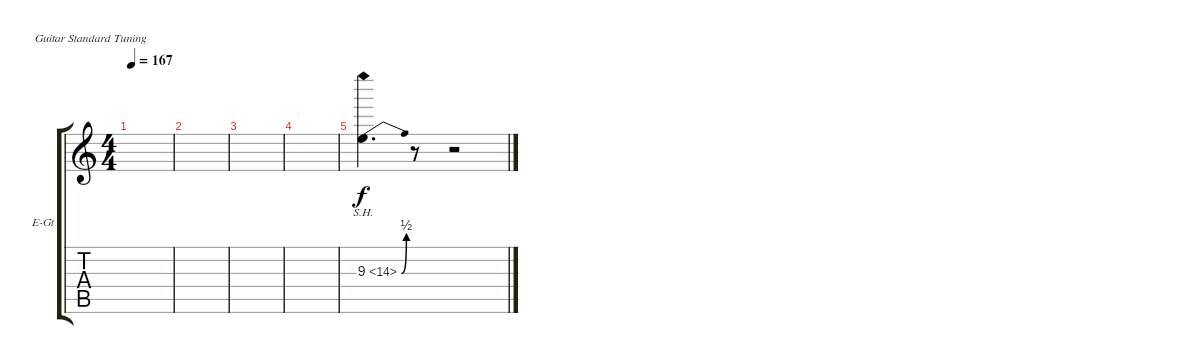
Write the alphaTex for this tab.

\bracketExtendMode groupsimilarinstruments
\firstSystemTrackNameOrientation horizontal
\otherSystemsTrackNameOrientation horizontal
\track ("Lead harmonics doubling" "E-Gt") {instrument distortionguitar}
\staff {score tabs}
\tuning (E4 B3 G3 D3 A2 E2)
\ts (4 4)
\tempo 167
\clef g2
\scale
0.333333
\ks c
|
\scale
0.333333 |
\scale
0.333333 |
\scale
0.333333 |
\scale
0.333333 9.3{be (bend 0 0 60 2) sh 5}.4{d} r.8 r.2 |
\scale
0.333333 |
\scale
0.333333 |
\scale
0.333333 |
\scale
0.333333 |
\scale
0.333333 |
\scale
0.333333 |
\scale
0.333333 |
\scale
0.333333 |
\scale
0.333333 |
\scale
0.333333 |
\scale
0.333333
